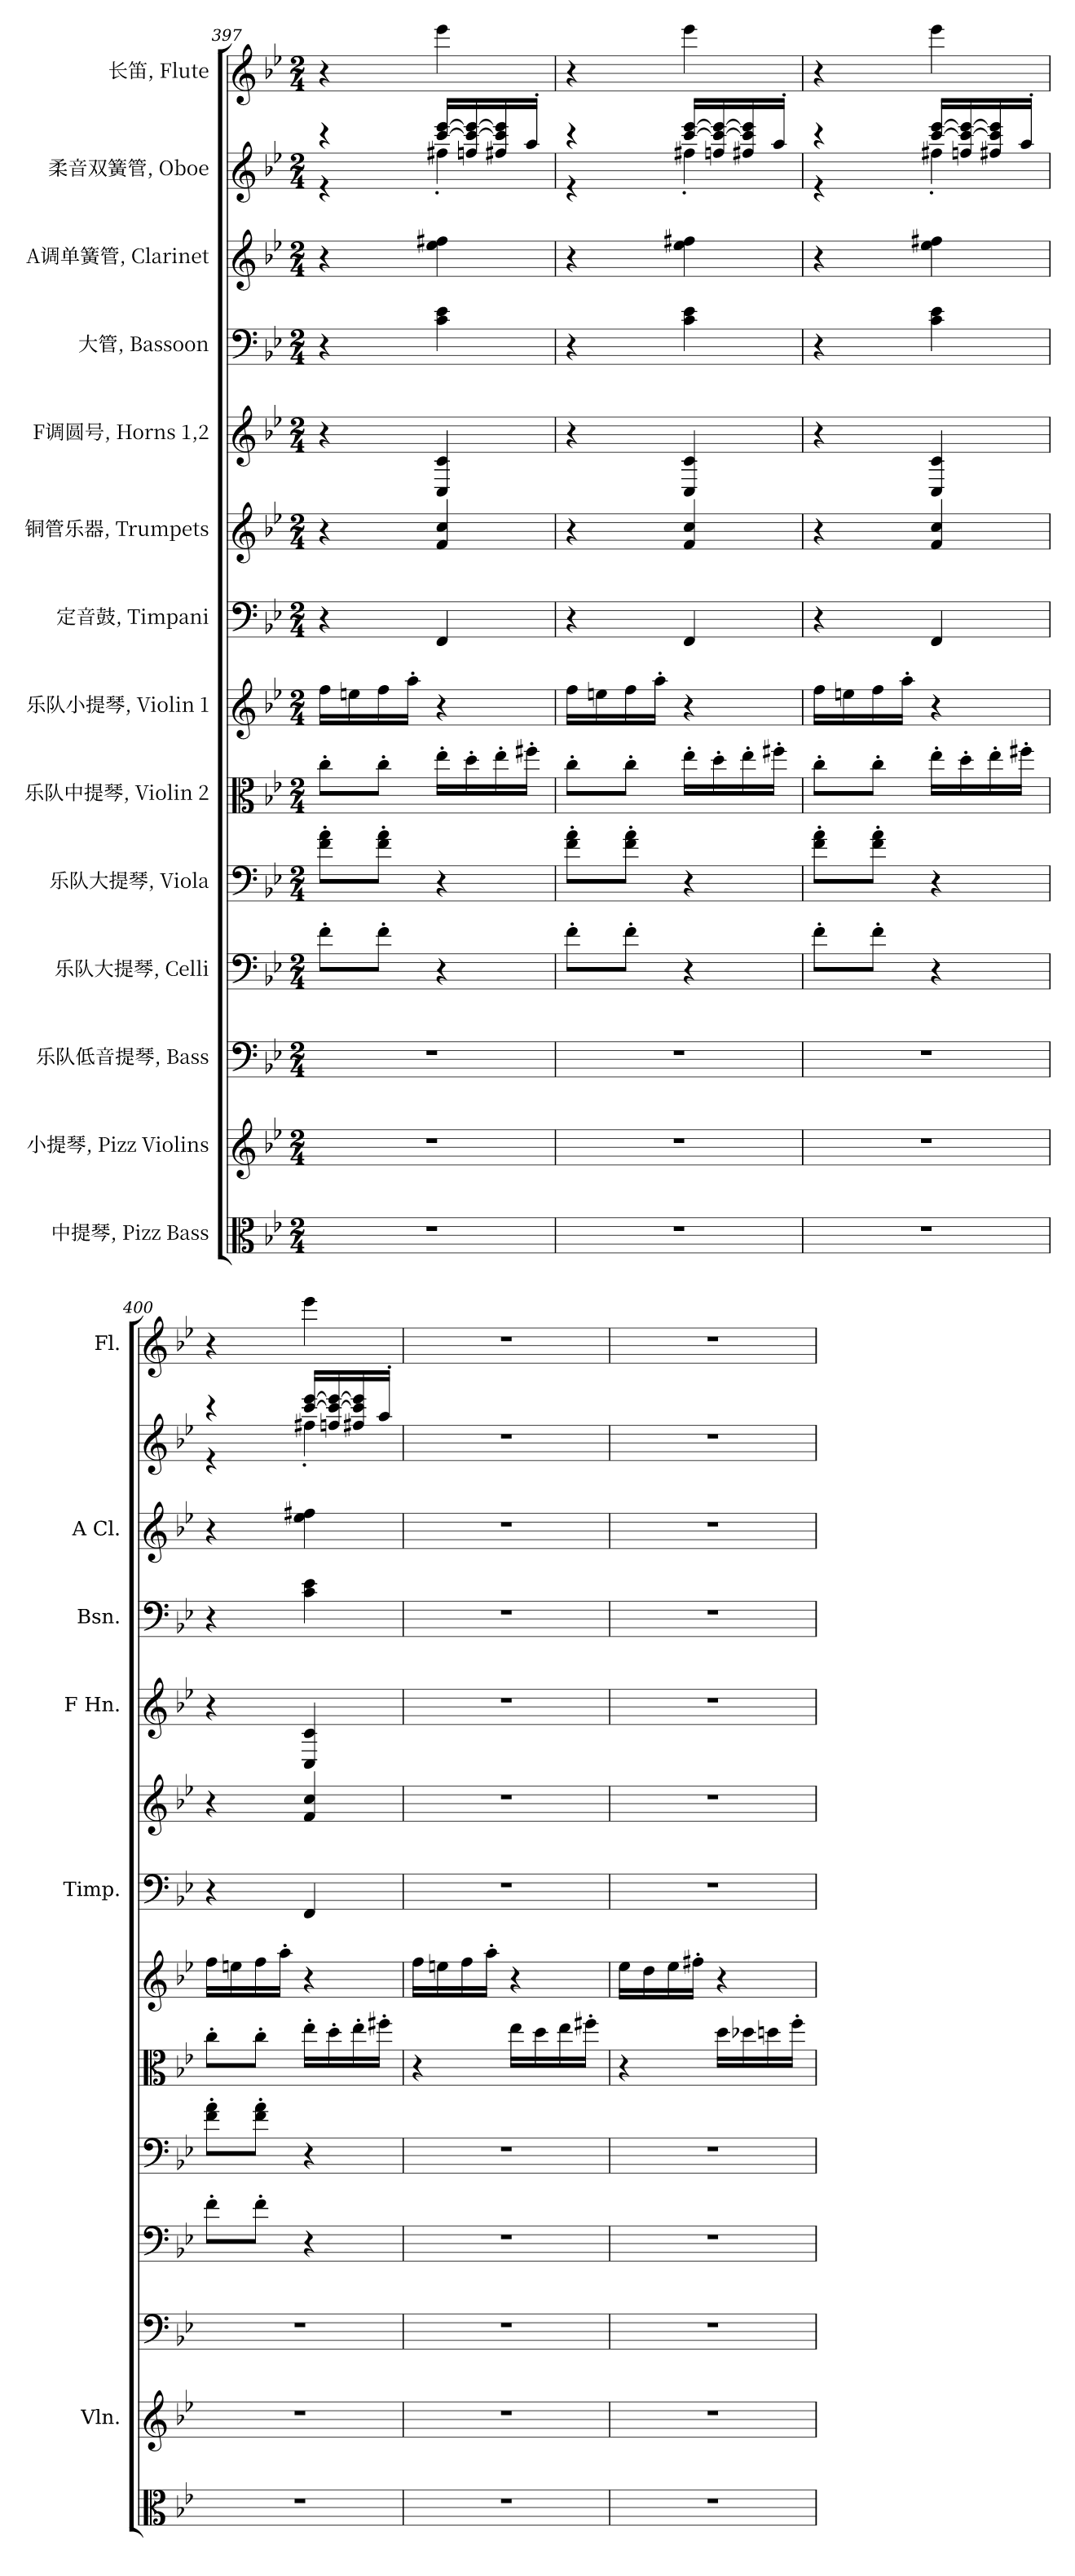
**kern	**kern	**kern	**kern	**kern	**kern	**kern	**kern	**kern	**kern	**kern	**kern	**kern	**kern
*part14	*part13	*part12	*part11	*part10	*part9	*part8	*part7	*part6	*part5	*part4	*part3	*part2	*part1
*staff14	*staff13	*staff12	*staff11	*staff10	*staff9	*staff8	*staff7	*staff6	*staff5	*staff4	*staff3	*staff2	*staff1
*I"中提琴, Pizz Bass	*I"小提琴, Pizz Violins	*I"乐队低音提琴, Bass	*I"乐队大提琴, Celli	*I"乐队大提琴, Viola	*I"乐队中提琴, Violin 2	*I"乐队小提琴, Violin 1	*I"定音鼓, Timpani	*I"铜管乐器, Trumpets	*I"F调圆号, Horns 1,2	*I"大管, Bassoon	*I"A调单簧管, Clarinet	*I"柔音双簧管, Oboe	*I"长笛, Flute
*	*I'Vln.	*	*	*	*	*	*I'Timp.	*	*I'F Hn.	*I'Bsn.	*I'A Cl.	*	*I'Fl.
*clefC3	*clefG2	*clefF4	*clefF4	*clefF4	*clefC3	*clefG2	*clefF4	*clefG2	*clefG2	*clefF4	*clefG2	*clefG2	*clefG2
*	*	*ITrd7c12	*	*	*	*	*	*	*ITrd4c7	*	*ITrd2c3	*ITrd2c3	*
*k[b-e-]	*k[b-e-]	*k[b-e-]	*k[b-e-]	*k[b-e-]	*k[b-e-]	*k[b-e-]	*k[b-e-]	*k[b-e-]	*k[b-e-a-]	*k[b-e-]	*k[f#]	*k[f#]	*k[b-e-]
*M2/4	*M2/4	*M2/4	*M2/4	*M2/4	*M2/4	*M2/4	*M2/4	*M2/4	*M2/4	*M2/4	*M2/4	*M2/4	*M2/4
=397	=397	=397	=397	=397	=397	=397	=397	=397	=397	=397	=397	=397	=397
*	*	*	*	*	*	*	*	*	*	*	*	*^	*
2r	2r	2r	8f'\L	8f\' 8a\'L	8cc'\L	16ff\LL	4r	4r	4r	4r	4r	4r	4r	4r
.	.	.	.	.	.	16een\	.	.	.	.	.	.	.	.
.	.	.	8f'\J	8f\' 8a\'J	8cc'\J	16ff\	.	.	.	.	.	.	.	.
.	.	.	.	.	.	16aa'\JJ	.	.	.	.	.	.	.	.
.	.	.	4r	4r	16ee-'\LL	4r	4FF/	4f/ 4cc/	4FF/ 4F/	4c\ 4e-\	4cc\ 4dd#X\	[16aa/ [16ccc/LL	4dd#X'\	4eee-\
.	.	.	.	.	16dd'\	.	.	.	.	.	.	16ddn/ 16aa/_ 16ccc/_	.	.
.	.	.	.	.	16ee-'\	.	.	.	.	.	.	16dd#X/ 16aa/] 16ccc/]	.	.
.	.	.	.	.	16ff#X'\JJ	.	.	.	.	.	.	16ff#'/JJ	.	.
=398	=398	=398	=398	=398	=398	=398	=398	=398	=398	=398	=398	=398	=398	=398
2r	2r	2r	8f'\L	8f\' 8a\'L	8cc'\L	16ff\LL	4r	4r	4r	4r	4r	4r	4r	4r
.	.	.	.	.	.	16een\	.	.	.	.	.	.	.	.
.	.	.	8f'\J	8f\' 8a\'J	8cc'\J	16ff\	.	.	.	.	.	.	.	.
.	.	.	.	.	.	16aa'\JJ	.	.	.	.	.	.	.	.
.	.	.	4r	4r	16ee-'\LL	4r	4FF/	4f/ 4cc/	4FF/ 4F/	4c\ 4e-\	4cc\ 4dd#X\	[16aa/ [16ccc/LL	4dd#X'\	4eee-\
.	.	.	.	.	16dd'\	.	.	.	.	.	.	16ddn/ 16aa/_ 16ccc/_	.	.
.	.	.	.	.	16ee-'\	.	.	.	.	.	.	16dd#X/ 16aa/] 16ccc/]	.	.
.	.	.	.	.	16ff#X'\JJ	.	.	.	.	.	.	16ff#'/JJ	.	.
!!LO:PB:g=z
=399	=399	=399	=399	=399	=399	=399	=399	=399	=399	=399	=399	=399	=399	=399
2r	2r	2r	8f'\L	8f\' 8a\'L	8cc'\L	16ff\LL	4r	4r	4r	4r	4r	4r	4r	4r
.	.	.	.	.	.	16een\	.	.	.	.	.	.	.	.
.	.	.	8f'\J	8f\' 8a\'J	8cc'\J	16ff\	.	.	.	.	.	.	.	.
.	.	.	.	.	.	16aa'\JJ	.	.	.	.	.	.	.	.
.	.	.	4r	4r	16ee-'\LL	4r	4FF/	4f/ 4cc/	4FF/ 4F/	4c\ 4e-\	4cc\ 4dd#X\	[16aa/ [16ccc/LL	4dd#X'\	4eee-\
.	.	.	.	.	16dd'\	.	.	.	.	.	.	16ddn/ 16aa/_ 16ccc/_	.	.
.	.	.	.	.	16ee-'\	.	.	.	.	.	.	16dd#X/ 16aa/] 16ccc/]	.	.
.	.	.	.	.	16ff#X'\JJ	.	.	.	.	.	.	16ff#'/JJ	.	.
=400	=400	=400	=400	=400	=400	=400	=400	=400	=400	=400	=400	=400	=400	=400
2r	2r	2r	8f'\L	8f\' 8a\'L	8cc'\L	16ff\LL	4r	4r	4r	4r	4r	4r	4r	4r
.	.	.	.	.	.	16een\	.	.	.	.	.	.	.	.
.	.	.	8f'\J	8f\' 8a\'J	8cc'\J	16ff\	.	.	.	.	.	.	.	.
.	.	.	.	.	.	16aa'\JJ	.	.	.	.	.	.	.	.
.	.	.	4r	4r	16ee-'\LL	4r	4FF/	4f/ 4cc/	4FF/ 4F/	4c\ 4e-\	4cc\ 4dd#X\	[16aa/ [16ccc/LL	4dd#X'\	4eee-\
.	.	.	.	.	16dd'\	.	.	.	.	.	.	16ddn/ 16aa/_ 16ccc/_	.	.
.	.	.	.	.	16ee-'\	.	.	.	.	.	.	16dd#X/ 16aa/] 16ccc/]	.	.
.	.	.	.	.	16ff#X'\JJ	.	.	.	.	.	.	16ff#'/JJ	.	.
*	*	*	*	*	*	*	*	*	*	*	*	*v	*v	*
=401	=401	=401	=401	=401	=401	=401	=401	=401	=401	=401	=401	=401	=401
2r	2r	2r	2r	2r	4r	16ff\LL	2r	2r	2r	2r	2r	2r	2r
.	.	.	.	.	.	16een\	.	.	.	.	.	.	.
.	.	.	.	.	.	16ff\	.	.	.	.	.	.	.
.	.	.	.	.	.	16aa'\JJ	.	.	.	.	.	.	.
.	.	.	.	.	16ee-\LL	4r	.	.	.	.	.	.	.
.	.	.	.	.	16dd\	.	.	.	.	.	.	.	.
.	.	.	.	.	16ee-\	.	.	.	.	.	.	.	.
.	.	.	.	.	16ff#X'\JJ	.	.	.	.	.	.	.	.
!!LO:PB:g=z
=402	=402	=402	=402	=402	=402	=402	=402	=402	=402	=402	=402	=402	=402
2r	2r	2r	2r	2r	4r	16ee-\LL	2r	2r	2r	2r	2r	2r	2r
.	.	.	.	.	.	16dd\	.	.	.	.	.	.	.
.	.	.	.	.	.	16ee-\	.	.	.	.	.	.	.
.	.	.	.	.	.	16ff#X'\JJ	.	.	.	.	.	.	.
.	.	.	.	.	16dd\LL	4r	.	.	.	.	.	.	.
.	.	.	.	.	16dd-X\	.	.	.	.	.	.	.	.
.	.	.	.	.	16ddn\	.	.	.	.	.	.	.	.
.	.	.	.	.	16ff'\JJ	.	.	.	.	.	.	.	.
=	=	=	=	=	=	=	=	=	=	=	=	=	=
*-	*-	*-	*-	*-	*-	*-	*-	*-	*-	*-	*-	*-	*-
